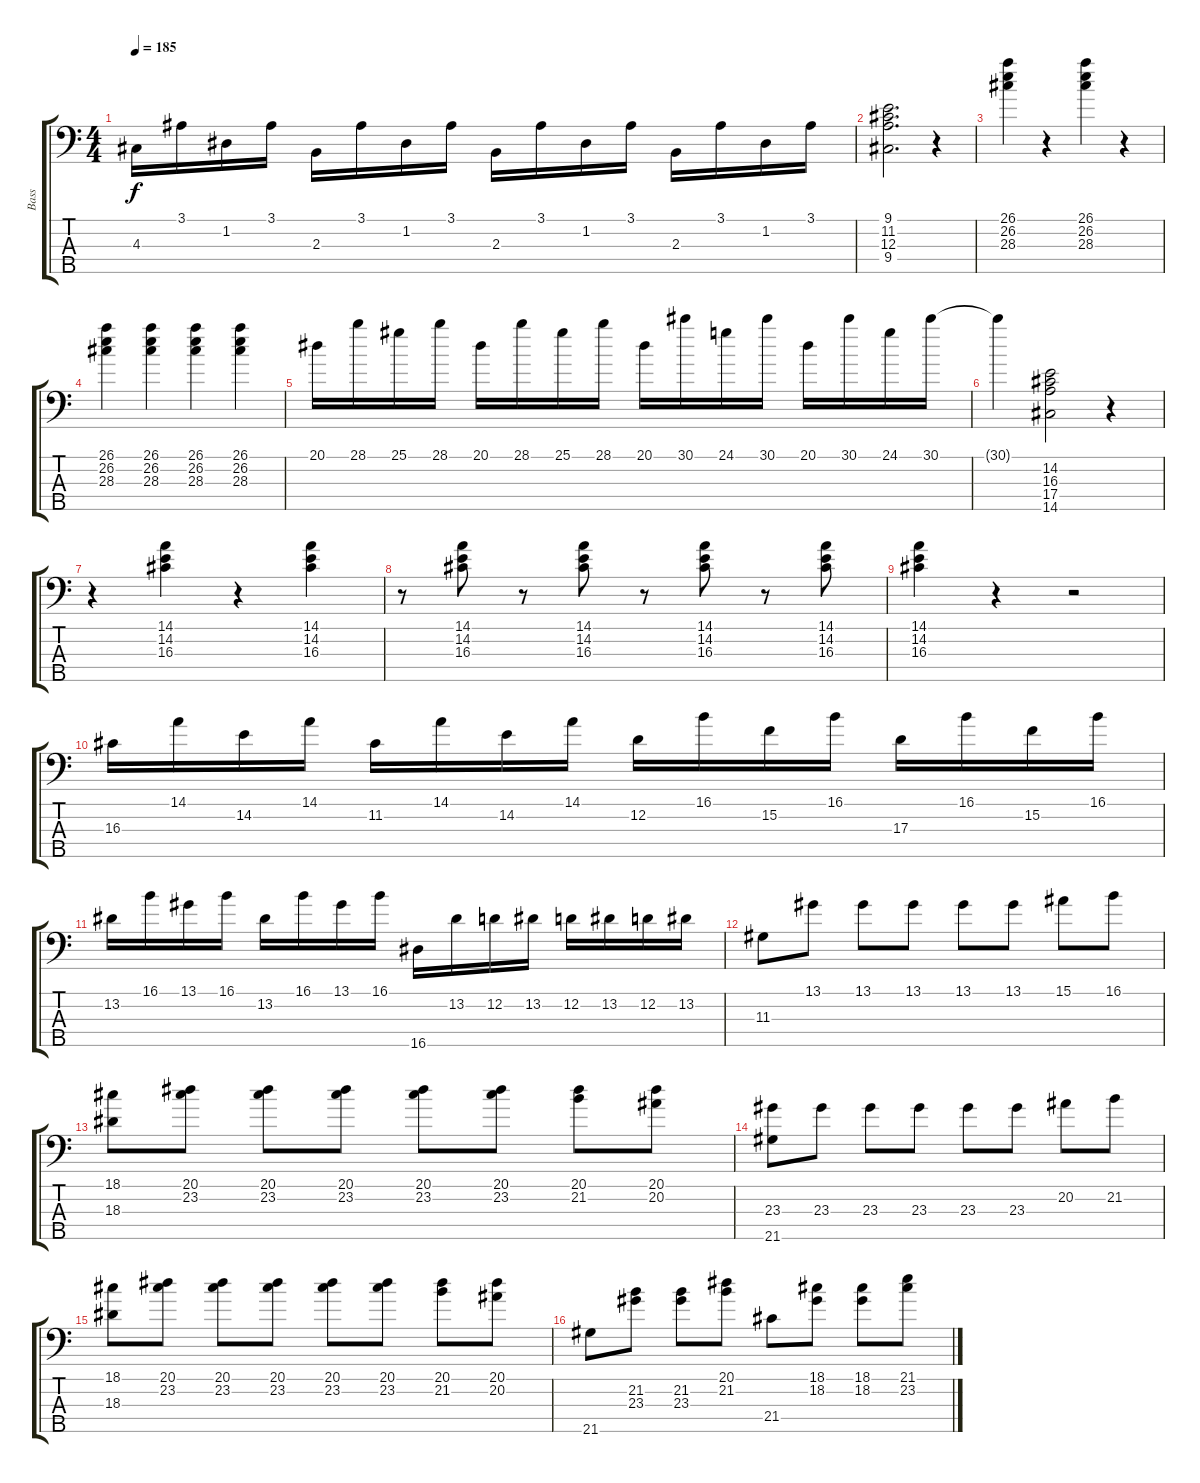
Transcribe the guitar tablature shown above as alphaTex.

\track ("Bass" "Bass") {instrument overdrivenguitar}
\staff {score tabs}
\tuning (G2 D2 A1 E1 B0) {hide}
\ts (4 4)
\tempo 185
\clef f4
\ks c
4.3.16{dy f} 3.1.16 1.2.16 3.1.16 2.3.16 3.1.16 1.2.16 3.1.16 2.3.16 3.1.16 1.2.16 3.1.16 2.3.16 3.1.16 1.2.16 3.1.16 |
(9.1 11.2 12.3 9.4).2{d} r.4 |
(26.1 26.2 28.3).4 r.4 (26.1 26.2 28.3).4 r.4 |
(26.1 26.2 28.3).4 (26.1 26.2 28.3).4 (26.1 26.2 28.3).4 (26.1 26.2 28.3).4 |
20.1.16 28.1.16 25.1.16 28.1.16 20.1.16 28.1.16 25.1.16 28.1.16 20.1.16 30.1.16 24.1.16 30.1.16 20.1.16 30.1.16 24.1.16 30.1.16 |
30.1{t}.4 (14.2 16.3 17.4 14.5).2 r.4 |
r.4 (14.1 14.2 16.3).4 r.4 (14.1 14.2 16.3).4 |
r.8 (14.1 14.2 16.3).8 r.8 (14.1 14.2 16.3).8 r.8 (14.1 14.2 16.3).8 r.8 (14.1 14.2 16.3).8 |
(14.1 14.2 16.3).4 r.4 r.2 |
16.3.16 14.1.16 14.2.16 14.1.16 11.2.16 14.1.16 14.2.16 14.1.16 12.2.16 16.1.16 15.2.16 16.1.16 17.3.16 16.1.16 15.2.16 16.1.16 |
13.2.16 16.1.16 13.1.16 16.1.16 13.2.16 16.1.16 13.1.16 16.1.16 16.5.16 13.2.16 12.2.16 13.2.16 12.2.16 13.2.16 12.2.16 13.2.16 |
11.3.8 13.1.8 13.1.8 13.1.8 13.1.8 13.1.8 15.1.8 16.1.8 |
(18.1 18.3).8 (20.1 23.2).8 (20.1 23.2).8 (20.1 23.2).8 (20.1 23.2).8 (20.1 23.2).8 (20.1 21.2).8 (20.1 20.2).8 |
(23.3 21.5).8 23.3.8 23.3.8 23.3.8 23.3.8 23.3.8 20.2.8 21.2.8 |
(18.1 18.3).8 (20.1 23.2).8 (20.1 23.2).8 (20.1 23.2).8 (20.1 23.2).8 (20.1 23.2).8 (20.1 21.2).8 (20.1 20.2).8 |
21.5.8 (21.2 23.3).8 (21.2 23.3).8 (20.1 21.2).8 21.4.8 (18.1 18.2).8 (18.1 18.2).8 (21.1 23.2).8
